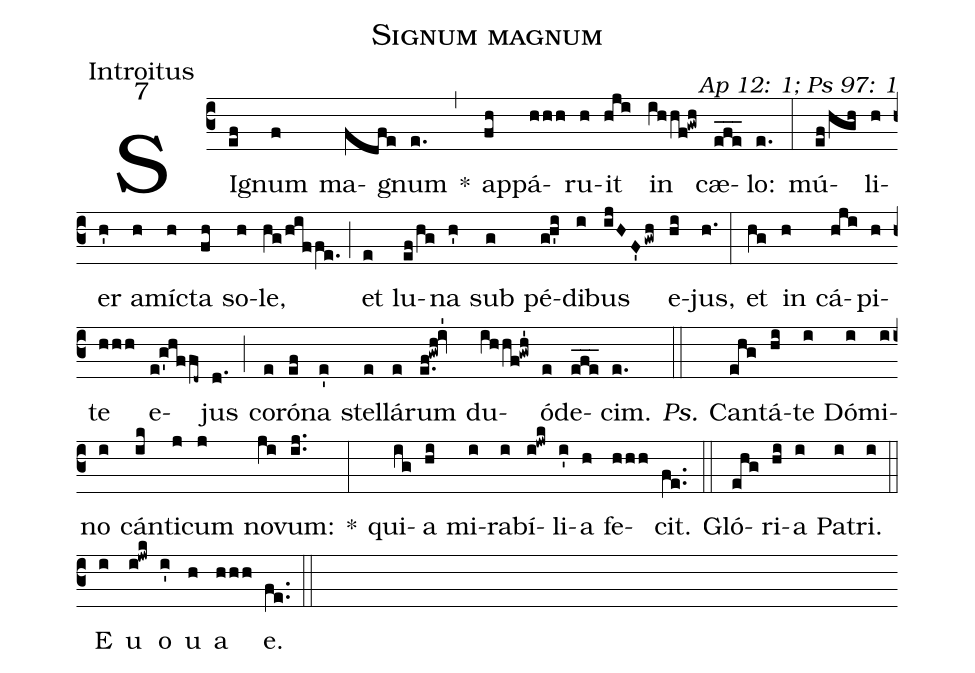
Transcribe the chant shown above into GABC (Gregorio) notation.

name: Signum magnum;
office-part: Introitus;
mode: 7;
commentary: Ap 12: 1; Ps 97: 1;
%%
(c3) SI(ef)gnum(f) ma(fdfe)gnum(e.) *(,) ap(fh)pá(hhh)ru(h)it(hji) in(ihhf!gwh) cæ(efe___)lo:(e.) (:)
mú(ef/hgh)li(h)er(h') a(h)míc(h)ta(fh) so(h)le,(hg/hiffe.) (;) et(e) lu(ef/hg)na(h') sub(g) pé(gh'i)di(i)bus(ijHF'gwh) e(hi)jus,(h.) (:)
et(hg) in(h) cá(hji)pi(h)te(hhh) e(e!g'hffd~)jus(d.) (;) co(e)ró(ef)na(e') stel(e)lá(e)rum(e.f!gwh!iv'1) du(ihhf!gwh')ó(e)de(efe___)cim.(e.) (::)
<i>Ps.</i> Can(ehg)tá(hi)te(i) Dó(i)mi(i)no(i) cán(ik)ti(j)cum(j) no(ji)vum:(ij..) *(:)
qui(ig)a(hi) mi(i)ra(i)bí(i!jwk)li(i')a(h) fe(hhh)cit.(fe..) (::)
Gló(ehg)ri(hi)a(i) Pa(i)tri.(i) (::)
<eu>E(i) u(i!jwk) o(i') u(h) a(hhh) e.</eu>(fe..) (::)
